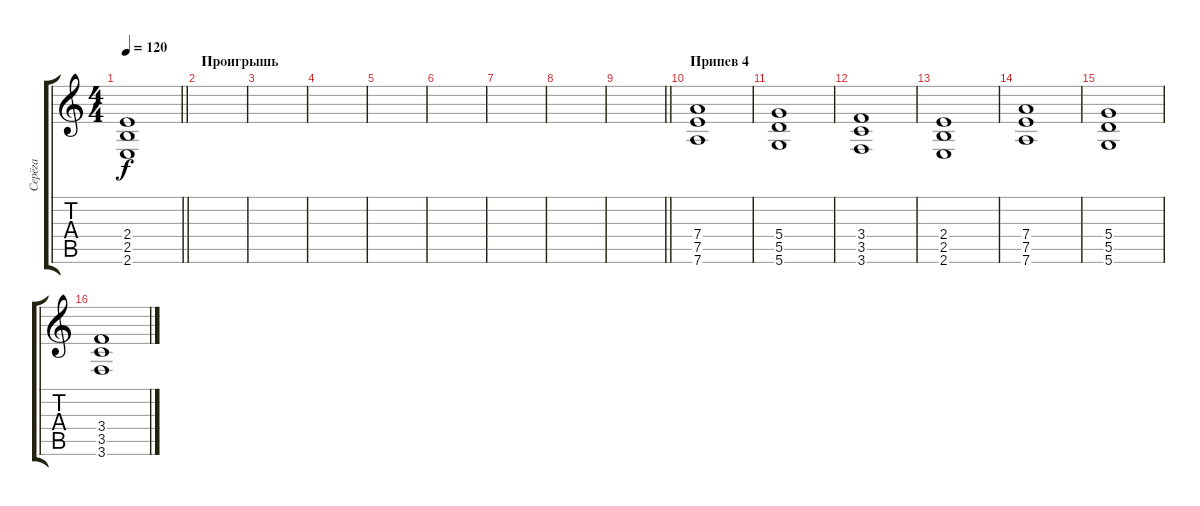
\track ("Серёга" "Серёга") {instrument distortionguitar}
\staff {score tabs}
\tuning (E4 B3 G3 D3 A2 D2) {hide}
\ts (4 4)
\tempo 120
\clef g2
\barLineRight lightlight
\ks c
(2.4 2.5 2.6).1{dy f} |
\section ("" "Проигрышь")
|
|
|
|
|
|
|
\barLineRight lightlight
|
\section ("" "Припев 4")
(7.4 7.5 7.6).1 |
(5.4 5.5 5.6).1 |
(3.4 3.5 3.6).1 |
(2.4 2.5 2.6).1 |
(7.4 7.5 7.6).1 |
(5.4 5.5 5.6).1 |
(3.4 3.5 3.6).1
